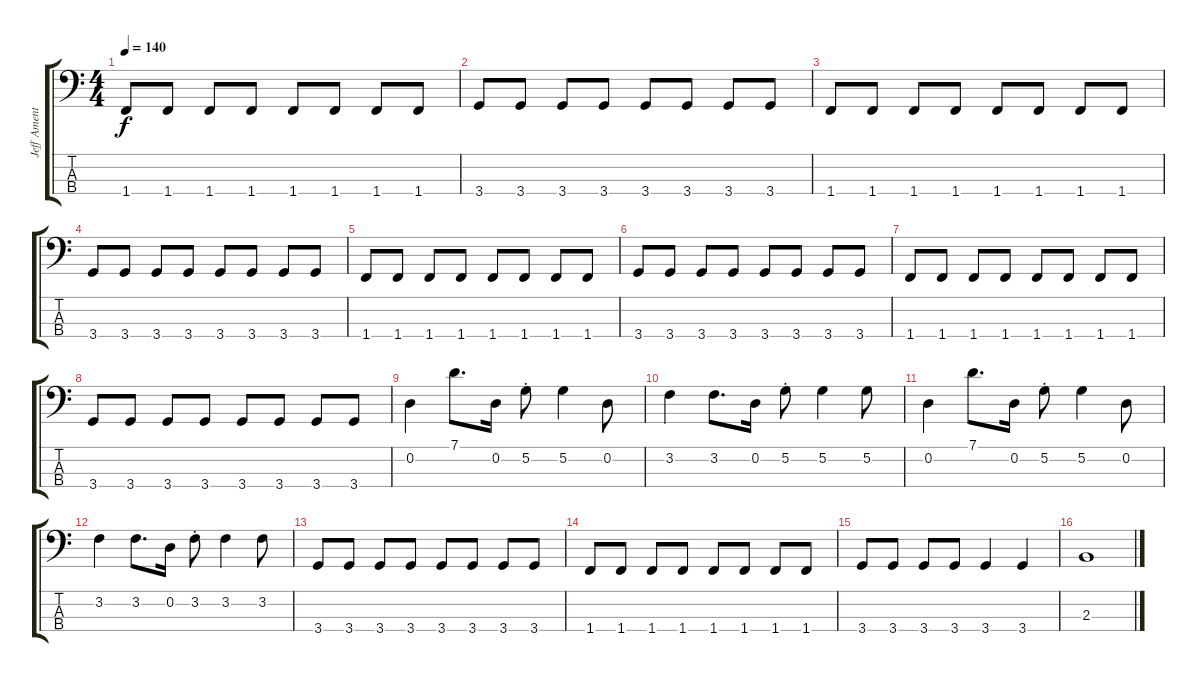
\track ("Jeff Ament" "Jeff Ament") {instrument electricbassfinger}
\staff {score tabs}
\tuning (G2 D2 A1 E1) {hide}
\ts (4 4)
\tempo 140
\clef f4
\ks c
1.4.8{dy f} 1.4.8 1.4.8 1.4.8 1.4.8 1.4.8 1.4.8 1.4.8 |
3.4.8 3.4.8 3.4.8 3.4.8 3.4.8 3.4.8 3.4.8 3.4.8 |
1.4.8 1.4.8 1.4.8 1.4.8 1.4.8 1.4.8 1.4.8 1.4.8 |
3.4.8 3.4.8 3.4.8 3.4.8 3.4.8 3.4.8 3.4.8 3.4.8 |
1.4.8 1.4.8 1.4.8 1.4.8 1.4.8 1.4.8 1.4.8 1.4.8 |
3.4.8 3.4.8 3.4.8 3.4.8 3.4.8 3.4.8 3.4.8 3.4.8 |
1.4.8 1.4.8 1.4.8 1.4.8 1.4.8 1.4.8 1.4.8 1.4.8 |
3.4.8 3.4.8 3.4.8 3.4.8 3.4.8 3.4.8 3.4.8 3.4.8 |
0.2.4 7.1.8{d} 0.2.16 5.2{st}.8 5.2.4 0.2.8 |
3.2.4 3.2.8{d} 0.2.16 5.2{st}.8 5.2.4 5.2.8 |
0.2.4 7.1.8{d} 0.2.16 5.2{st}.8 5.2.4 0.2.8 |
3.2.4 3.2.8{d} 0.2.16 3.2{st}.8 3.2.4 3.2.8 |
3.4.8 3.4.8 3.4.8 3.4.8 3.4.8 3.4.8 3.4.8 3.4.8 |
1.4.8 1.4.8 1.4.8 1.4.8 1.4.8 1.4.8 1.4.8 1.4.8 |
3.4.8 3.4.8 3.4.8 3.4.8 3.4.4 3.4.4 |
2.3.1
